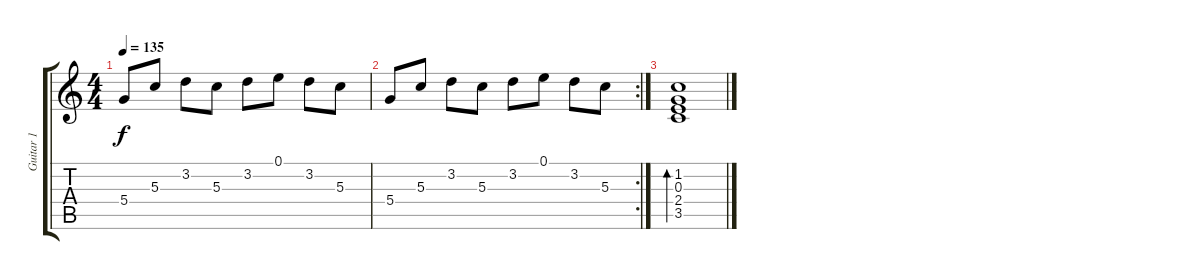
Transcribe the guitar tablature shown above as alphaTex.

\track ("Guitar 1" "Guitar 1") {instrument acousticguitarsteel}
\staff {score tabs}
\tuning (E4 B3 G3 D3 A2 E2) {hide}
\ts (4 4)
\tempo 135
\clef g2
\ks c
5.4.8{dy f} 5.3.8 3.2.8 5.3.8 3.2.8 0.1.8 3.2.8 5.3.8 |
\rc 2
5.4.8 5.3.8 3.2.8 5.3.8 3.2.8 0.1.8 3.2.8 5.3.8 |
(1.2 0.3 2.4 3.5).1{bd 60}
